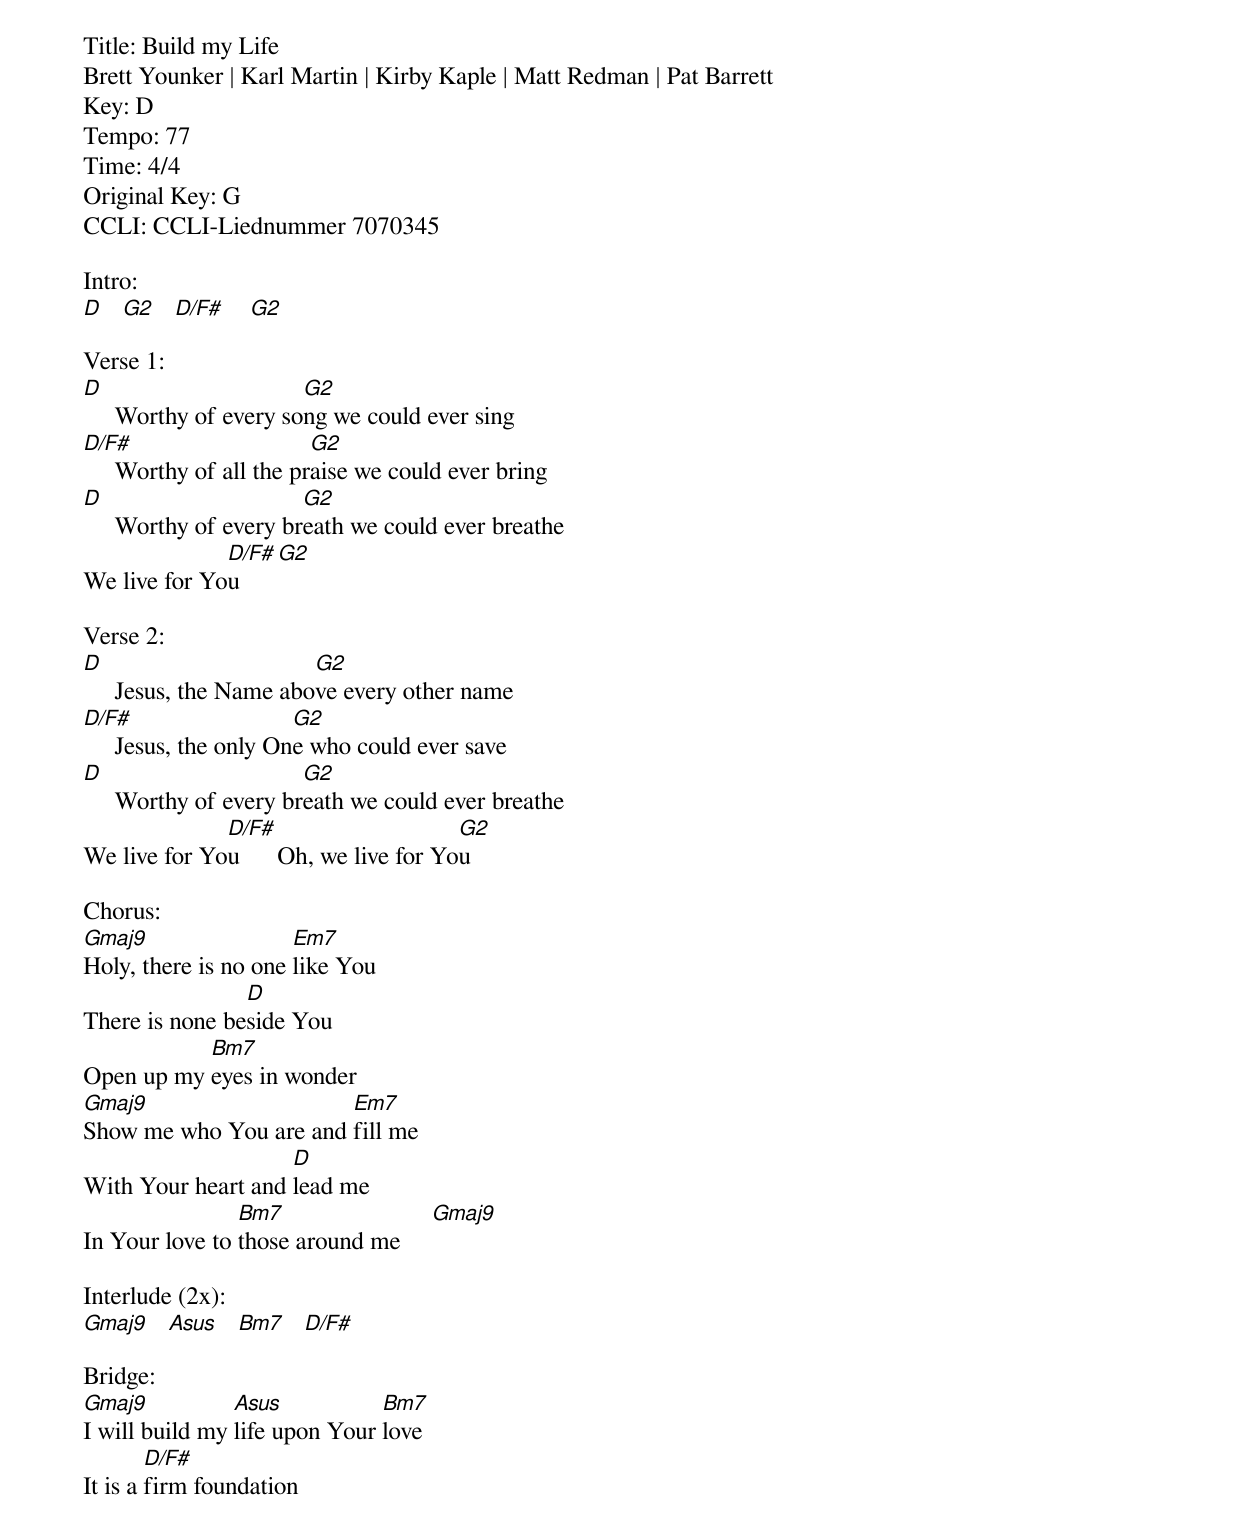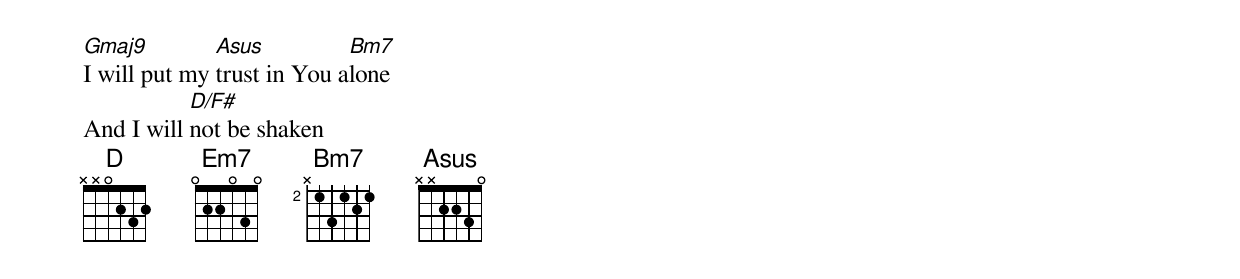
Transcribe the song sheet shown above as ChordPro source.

Title: Build my Life
Brett Younker | Karl Martin | Kirby Kaple | Matt Redman | Pat Barrett
Key: D
Tempo: 77
Time: 4/4
Original Key: G
CCLI: CCLI-Liednummer 7070345

Intro:
[D]   [G2]   [D/F#]    [G2]

Verse 1:
[D]     Worthy of every so[G2]ng we could ever sing
[D/F#]     Worthy of all the pr[G2]aise we could ever bring
[D]     Worthy of every br[G2]eath we could ever breathe
We live for Yo[D/F#]u     [G2]

Verse 2:
[D]     Jesus, the Name abo[G2]ve every other name
[D/F#]     Jesus, the only On[G2]e who could ever save
[D]     Worthy of every br[G2]eath we could ever breathe
We live for Yo[D/F#]u      Oh, we live for Yo[G2]u

Chorus:
[Gmaj9]Holy, there is no one [Em7]like You
There is none be[D]side You
Open up my [Bm7]eyes in wonder
[Gmaj9]Show me who You are and [Em7]fill me
With Your heart and [D]lead me
In Your love to [Bm7]those around me     [Gmaj9]

Interlude (2x):
[Gmaj9]   [Asus]   [Bm7]   [D/F#]

Bridge:
[Gmaj9]I will build my [Asus]life upon Your [Bm7]love
It is a [D/F#]firm foundation
[Gmaj9]I will put my [Asus]trust in You a[Bm7]lone
And I will [D/F#]not be shaken
